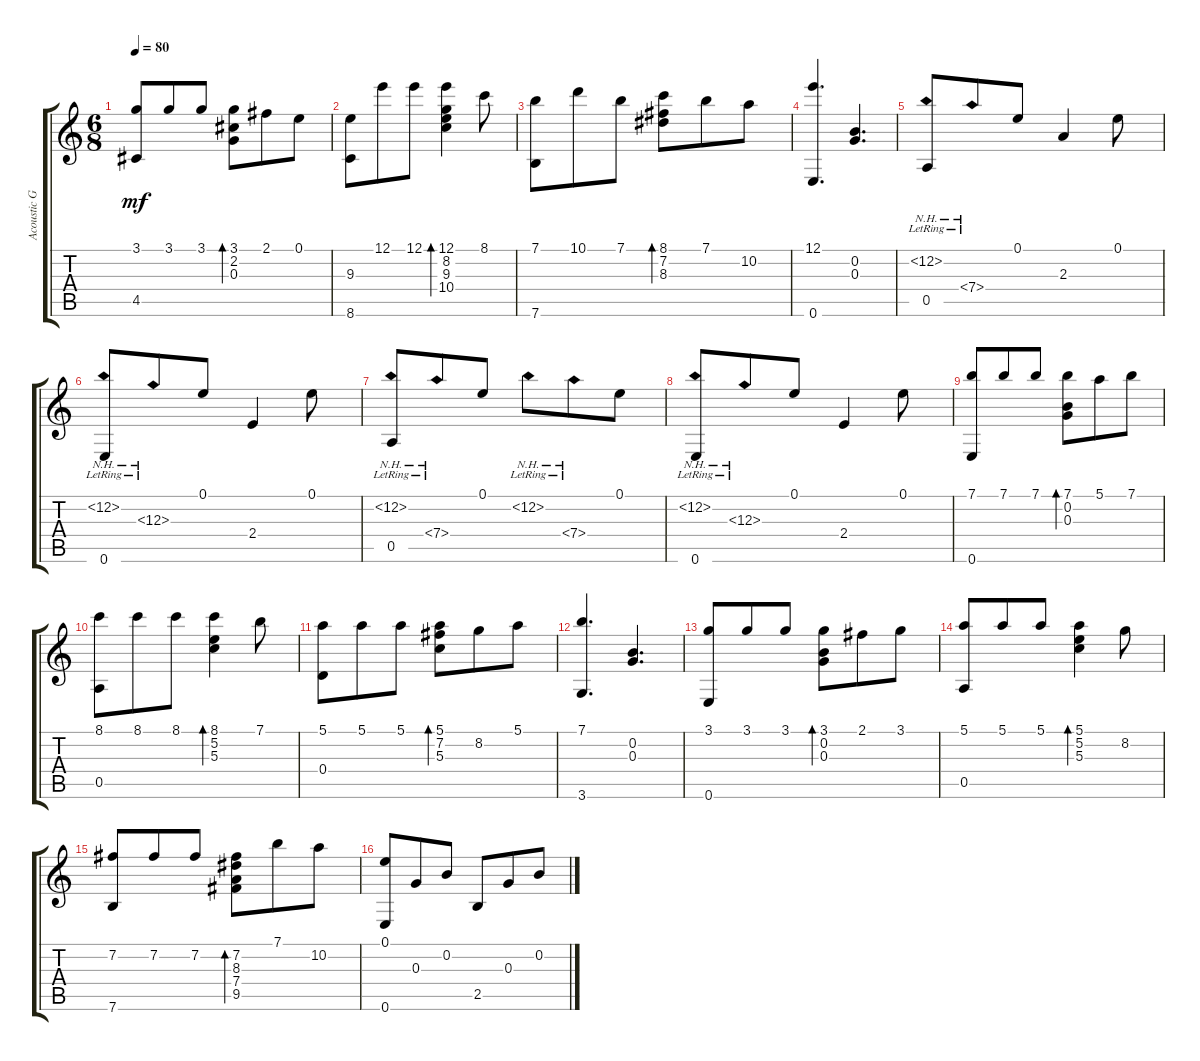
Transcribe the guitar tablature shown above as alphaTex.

\track ("Acoustic Guitar" "Acoustic G") {instrument acousticguitarnylon}
\staff {score tabs}
\tuning (E4 B3 G3 D3 A2 E2) {hide}
\ts (6 8)
\tempo 80
\clef g2
\ks c
(3.1 4.5).8{dy mf} 3.1.8 3.1.8 (3.1 2.2 0.3).8{bd 60} 2.1.8 0.1.8 |
(9.3 8.6).8 12.1.8 12.1.8 (12.1 8.2 9.3 10.4).4{bd 60} 8.1.8 |
(7.1 7.6).8 10.1.8 7.1.8 (8.1 7.2 8.3).8{bd 60} 7.1.8 10.2.8 |
(12.1 0.6).4{d} (0.2 0.3).4{d} |
(12.2{nh lr} 0.5).8 7.4{nh lr}.8 0.1.8 2.3.4 0.1.8 |
(12.2{nh lr} 0.6).8 12.3{nh lr}.8 0.1.8 2.4.4 0.1.8 |
(12.2{nh lr} 0.5).8 7.4{nh lr}.8 0.1.8 12.2{nh lr}.8 7.4{nh lr}.8 0.1.8 |
(12.2{nh lr} 0.6).8 12.3{nh lr}.8 0.1.8 2.4.4 0.1.8 |
(7.1 0.6).8 7.1.8 7.1.8 (7.1 0.2 0.3).8{bd 60} 5.1.8 7.1.8 |
(8.1 0.5).8 8.1.8 8.1.8 (8.1 5.2 5.3).4{bd 60} 7.1.8 |
(5.1 0.4).8 5.1.8 5.1.8 (5.1 7.2 5.3).8{bd 60} 8.2.8 5.1.8 |
(7.1 3.6).4{d} (0.2 0.3).4{d} |
(3.1 0.6).8 3.1.8 3.1.8 (3.1 0.2 0.3).8{bd 60} 2.1.8 3.1.8 |
(5.1 0.5).8 5.1.8 5.1.8 (5.1 5.2 5.3).4{bd 60} 8.2.8 |
(7.2 7.6).8 7.2.8 7.2.8 (7.2 8.3 7.4 9.5).8{bd 60} 7.1.8 10.2.8 |
(0.1 0.6).8 0.3.8 0.2.8 2.5.8 0.3.8 0.2.8
